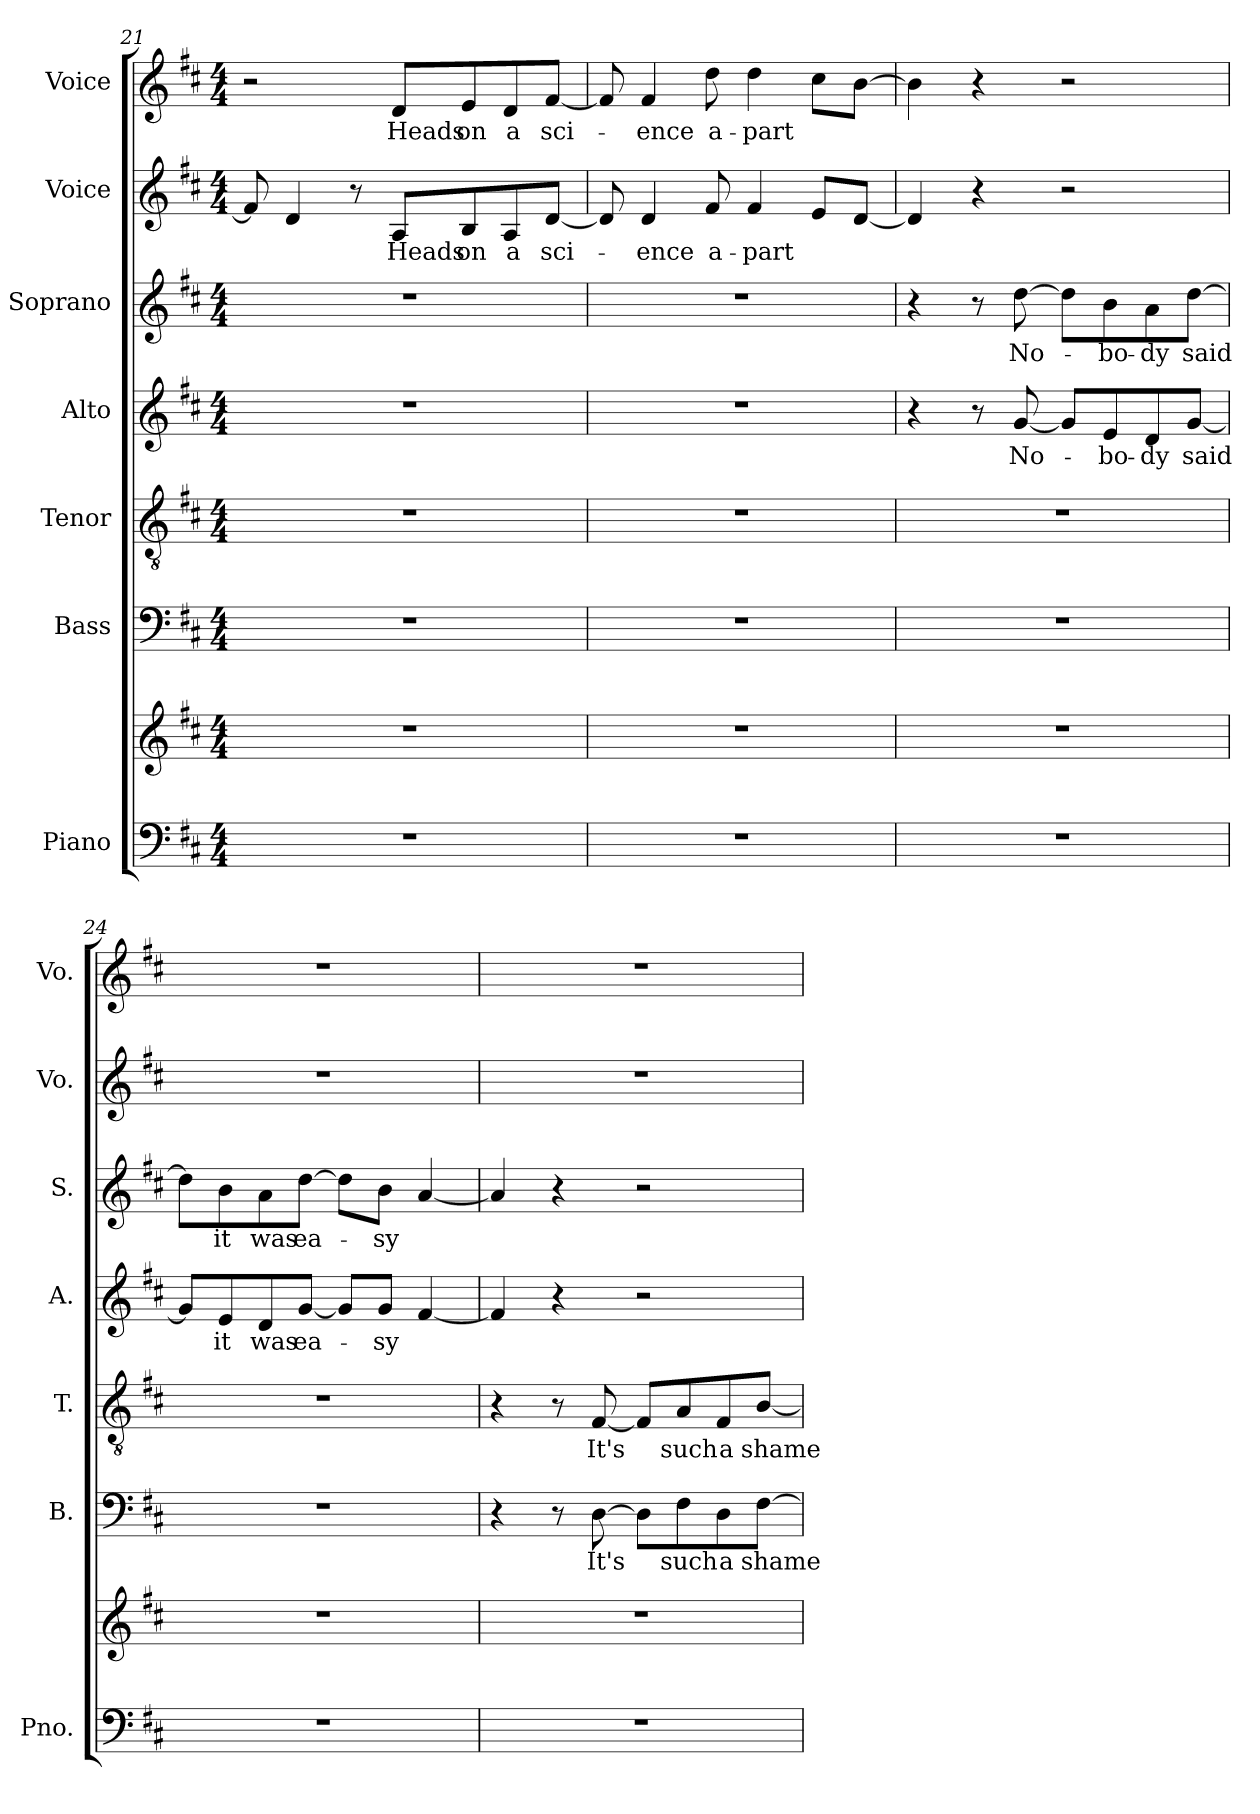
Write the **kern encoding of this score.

**kern	**kern	**kern	**text	**kern	**text	**kern	**text	**kern	**text	**kern	**text	**kern	**text
*part7	*part7	*part6	*part6	*part5	*part5	*part4	*part4	*part3	*part3	*part2	*part2	*part1	*part1
*staff8	*staff7	*staff6	*staff6	*staff5	*staff5	*staff4	*staff4	*staff3	*staff3	*staff2	*staff2	*staff1	*staff1
*I"Piano	*	*I"Bass	*	*I"Tenor	*	*I"Alto	*	*I"Soprano	*	*I"Voice	*	*I"Voice	*
*I'Pno.	*	*I'B.	*	*I'T.	*	*I'A.	*	*I'S.	*	*I'Vo.	*	*I'Vo.	*
*clefF4	*clefG2	*clefF4	*	*clefGv2	*	*clefG2	*	*clefG2	*	*clefG2	*	*clefG2	*
*k[f#c#]	*k[f#c#]	*k[f#c#]	*	*k[f#c#]	*	*k[f#c#]	*	*k[f#c#]	*	*k[f#c#]	*	*k[f#c#]	*
*M4/4	*M4/4	*M4/4	*	*M4/4	*	*M4/4	*	*M4/4	*	*M4/4	*	*M4/4	*
=21	=21	=21	=21	=21	=21	=21	=21	=21	=21	=21	=21	=21	=21
1r	1r	1r	.	1r	.	1r	.	1r	.	8f#/]	.	2r	.
.	.	.	.	.	.	.	.	.	.	4d/	.	.	.
.	.	.	.	.	.	.	.	.	.	8r	.	.	.
.	.	.	.	.	.	.	.	.	.	8A/L	Heads	8d/L	Heads
.	.	.	.	.	.	.	.	.	.	8B/	on	8e/	on
.	.	.	.	.	.	.	.	.	.	8A/	a	8d/	a
.	.	.	.	.	.	.	.	.	.	[8d/J	sci-	[8f#/J	sci-
=22	=22	=22	=22	=22	=22	=22	=22	=22	=22	=22	=22	=22	=22
1r	1r	1r	.	1r	.	1r	.	1r	.	8d/]	.	8f#/]	.
.	.	.	.	.	.	.	.	.	.	4d/	-ence	4f#/	-ence
.	.	.	.	.	.	.	.	.	.	8f#/	a-	8dd\	a-
.	.	.	.	.	.	.	.	.	.	4f#/	-part	4dd\	-part
.	.	.	.	.	.	.	.	.	.	8e/L	.	8cc#\L	.
.	.	.	.	.	.	.	.	.	.	[8d/J	.	[8b\J	.
=23	=23	=23	=23	=23	=23	=23	=23	=23	=23	=23	=23	=23	=23
1r	1r	1r	.	1r	.	4r	.	4r	.	4d/]	.	4b\]	.
.	.	.	.	.	.	8r	.	8r	.	4r	.	4r	.
.	.	.	.	.	.	[8g/	No-	[8dd\	No-	.	.	.	.
.	.	.	.	.	.	8g/L]	.	8dd\L]	.	2r	.	2r	.
.	.	.	.	.	.	8e/	-bo-	8b\	-bo-	.	.	.	.
.	.	.	.	.	.	8d/	-dy	8a\	-dy	.	.	.	.
.	.	.	.	.	.	[8g/J	said	[8dd\J	said	.	.	.	.
=24	=24	=24	=24	=24	=24	=24	=24	=24	=24	=24	=24	=24	=24
1r	1r	1r	.	1r	.	8g/L]	.	8dd\L]	.	1r	.	1r	.
.	.	.	.	.	.	8e/	it	8b\	it	.	.	.	.
.	.	.	.	.	.	8d/	was	8a\	was	.	.	.	.
.	.	.	.	.	.	[8g/J	ea-	[8dd\J	ea-	.	.	.	.
.	.	.	.	.	.	8g/L]	.	8dd\L]	.	.	.	.	.
.	.	.	.	.	.	8g/J	-sy	8b\J	-sy	.	.	.	.
.	.	.	.	.	.	[4f#/	.	[4a/	.	.	.	.	.
=25	=25	=25	=25	=25	=25	=25	=25	=25	=25	=25	=25	=25	=25
1r	1r	4r	.	4r	.	4f#/]	.	4a/]	.	1r	.	1r	.
.	.	8r	.	8r	.	4r	.	4r	.	.	.	.	.
.	.	[8D\	It's	[8F#/	It's	.	.	.	.	.	.	.	.
.	.	8D\L]	.	8F#/L]	.	2r	.	2r	.	.	.	.	.
.	.	8F#\	such	8A/	such	.	.	.	.	.	.	.	.
.	.	8D\	a	8F#/	a	.	.	.	.	.	.	.	.
.	.	[8F#\J	shame	[8B/J	shame	.	.	.	.	.	.	.	.
=	=	=	=	=	=	=	=	=	=	=	=	=	=
*-	*-	*-	*-	*-	*-	*-	*-	*-	*-	*-	*-	*-	*-
